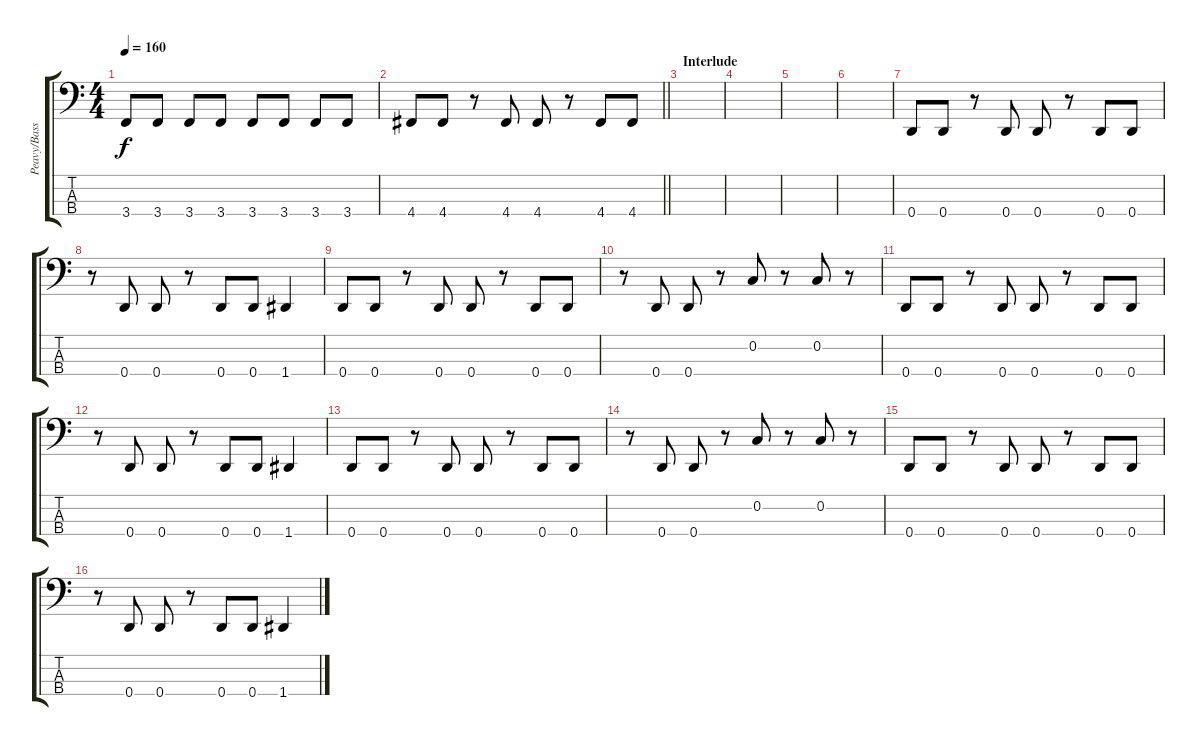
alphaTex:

\track ("Peavy/Bass" "Peavy/Bass") {instrument electricbasspick}
\staff {score tabs}
\tuning (F2 C2 G1 D1) {hide}
\ts (4 4)
\tempo 160
\clef f4
\ks c
3.4.8{dy f} 3.4.8 3.4.8 3.4.8 3.4.8 3.4.8 3.4.8 3.4.8 |
\barLineRight lightlight
4.4.8 4.4.8 r.8 4.4.8 4.4.8 r.8 4.4.8 4.4.8 |
\section ("" "Interlude")
|
|
|
|
0.4.8 0.4.8 r.8 0.4.8 0.4.8 r.8 0.4.8 0.4.8 |
r.8 0.4.8 0.4.8 r.8 0.4.8 0.4.8 1.4.4 |
0.4.8 0.4.8 r.8 0.4.8 0.4.8 r.8 0.4.8 0.4.8 |
r.8 0.4.8 0.4.8 r.8 0.2.8 r.8 0.2.8 r.8 |
0.4.8 0.4.8 r.8 0.4.8 0.4.8 r.8 0.4.8 0.4.8 |
r.8 0.4.8 0.4.8 r.8 0.4.8 0.4.8 1.4.4 |
0.4.8 0.4.8 r.8 0.4.8 0.4.8 r.8 0.4.8 0.4.8 |
r.8 0.4.8 0.4.8 r.8 0.2.8 r.8 0.2.8 r.8 |
0.4.8 0.4.8 r.8 0.4.8 0.4.8 r.8 0.4.8 0.4.8 |
r.8 0.4.8 0.4.8 r.8 0.4.8 0.4.8 1.4.4
